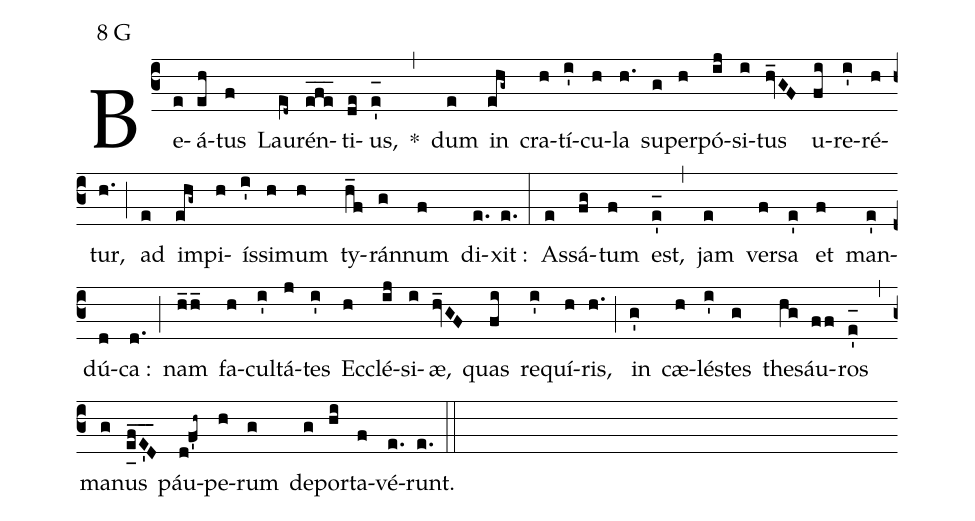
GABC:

mode:8 G;
%%
(c3) Be(e)á(eh)tus(f) Lau(e[ll:1]d~)rén(efe___)ti(de)us,(e'_[oh:h]) *(,) dum(e) in(ehg~) cra(h)tí(i')cu(h)la(h.) su(g)per(h)pó(ij)si(i)tus(hv_GF) u(fi)re(i')ré(h)tur,(h.) (;) ad(e) im(ehg~)pi(h)ís(i')si(h)mum(h) ty(h_f)rán(g)num(f) di(e.)xit :(e.) (:) As(e)sá(fg)tum(f) est,(e'_[oh:h]) (,) jam(e) ver(f)sa(e') et(f) man(e')dú(d)ca :(d.) (;) nam(h_2h_) fa(h)cul(i')tá(j)tes(i') Ec(h)clé(ij)si(i)æ,(hv_GF) quas(fi) re(i')quí(h)ris,(h.) (;) in(g') cæ(h)lé(i')stes(g) the(hg)sáu(ff)ros(e'_[oh:h]) (,) ma(g)nus(e_[uh:l]f_E'_D_3) páu(d!f'h~)pe(h)rum(g) de(g)por(hi)ta(f)vé(e.)runt.(e.) (::)
